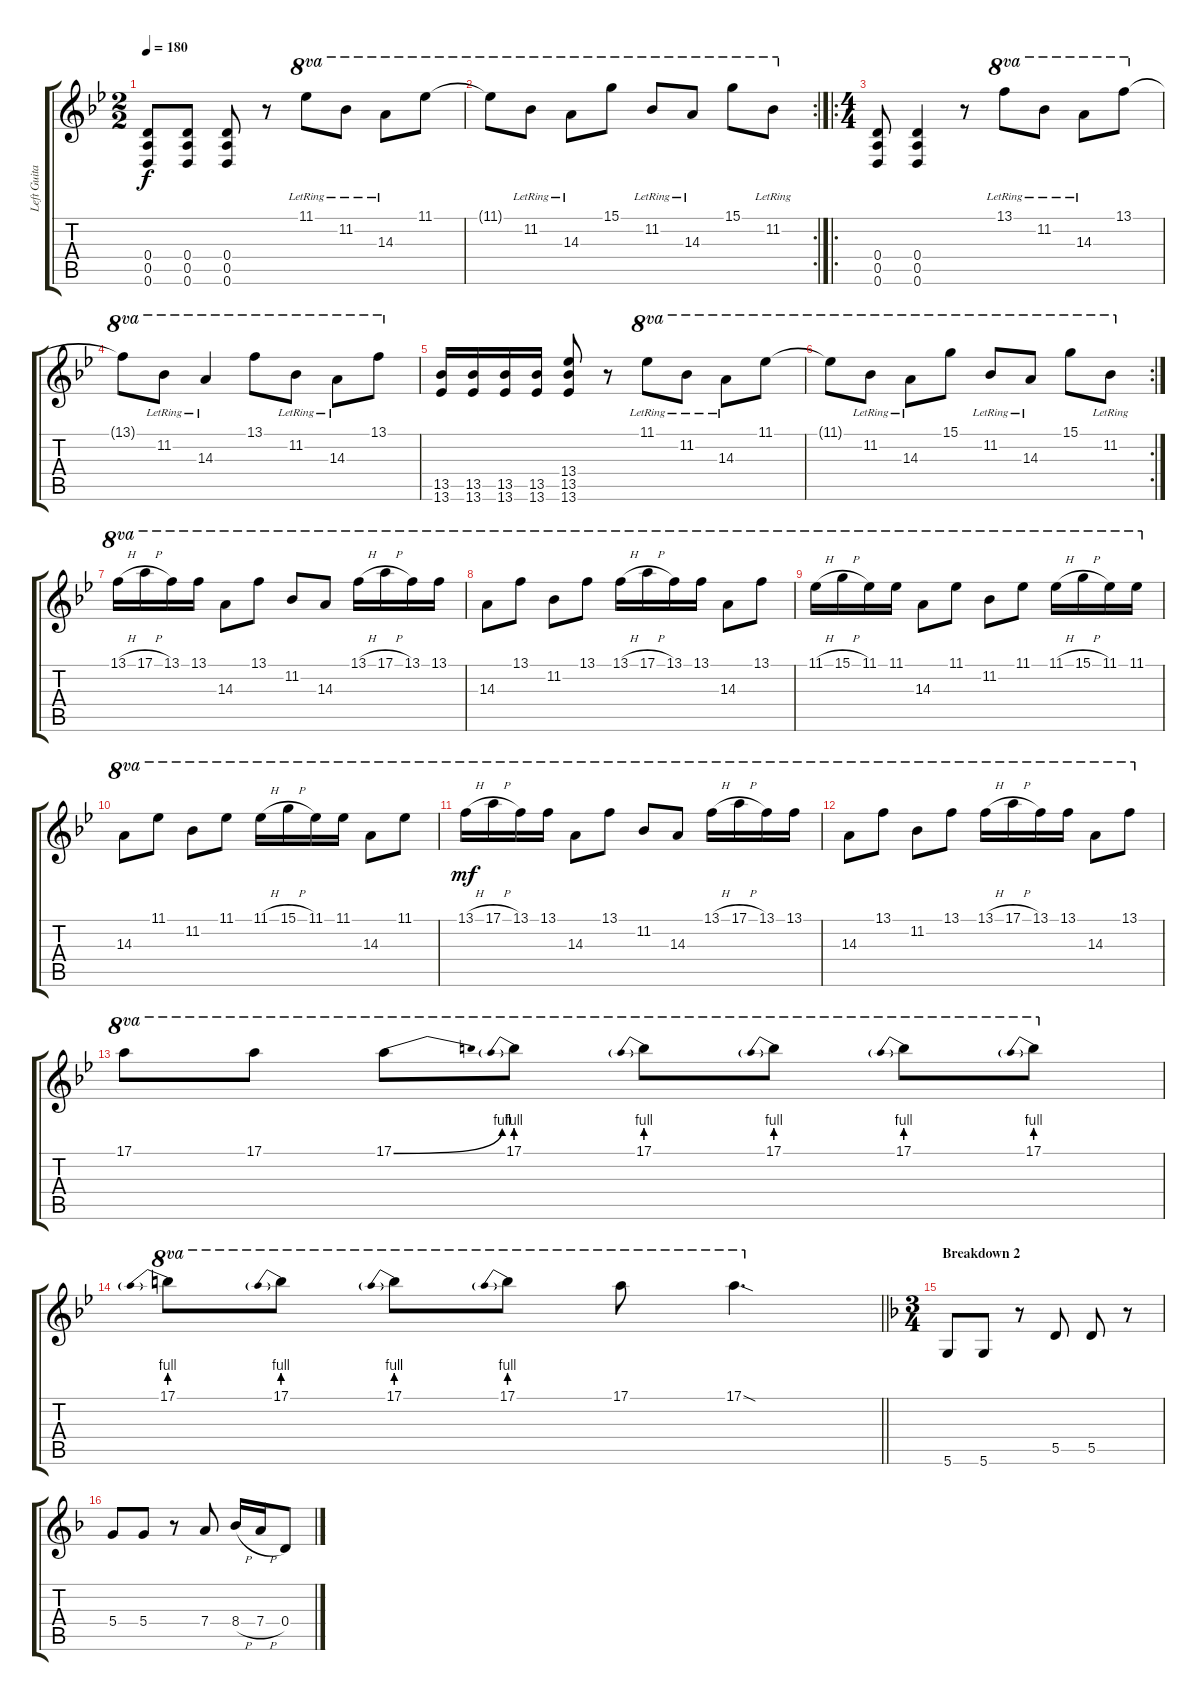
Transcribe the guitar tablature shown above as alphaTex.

\track ("Left Guitar" "Left Guita") {instrument distortionguitar}
\staff {score tabs}
\tuning (E4 B3 G3 D3 A2 D2) {hide}
\ts (2 2)
\tempo 180
\clef g2
\ks bb
(0.4 0.5 0.6).8{dy f} (0.4 0.5 0.6).8 (0.4 0.5 0.6).8 r.8 11.1{lr}.8{ot 8va} 11.2{lr}.8{ot 8va} 14.3{lr}.8{ot 8va} 11.1.8{ot 8va} |
\rc 2
11.1{t}.8{ot 8va} 11.2{lr}.8{ot 8va} 14.3{lr}.8{ot 8va} 15.1.8{ot 8va} 11.2{lr}.8{ot 8va} 14.3{lr}.8{ot 8va} 15.1.8{ot 8va} 11.2{lr}.8{ot 8va} |
\ro
\ts (4 4)
(0.4 0.5 0.6).8 (0.4 0.5 0.6).4 r.8 13.1{lr}.8{ot 8va} 11.2{lr}.8{ot 8va} 14.3{lr}.8{ot 8va} 13.1.8{ot 8va} |
13.1{t}.8{ot 8va} 11.2{lr}.8{ot 8va} 14.3{lr}.4{ot 8va} 13.1.8{ot 8va} 11.2{lr}.8{ot 8va} 14.3{lr}.8{ot 8va} 13.1.8{ot 8va} |
(13.5 13.6).16 (13.5 13.6).16 (13.5 13.6).16 (13.5 13.6).16 (13.4 13.5 13.6).8 r.8 11.1{lr}.8{ot 8va} 11.2{lr}.8{ot 8va} 14.3{lr}.8{ot 8va} 11.1.8{ot 8va} |
\rc 2
11.1{t}.8{ot 8va} 11.2{lr}.8{ot 8va} 14.3{lr}.8{ot 8va} 15.1.8{ot 8va} 11.2{lr}.8{ot 8va} 14.3{lr}.8{ot 8va} 15.1.8{ot 8va} 11.2{lr}.8{ot 8va} |
13.1{h}.16{ot 8va} 17.1{h}.16{ot 8va} 13.1.16{ot 8va} 13.1.16{ot 8va} 14.3.8{ot 8va} 13.1.8{ot 8va} 11.2.8{ot 8va} 14.3.8{ot 8va} 13.1{h}.16{ot 8va} 17.1{h}.16{ot 8va} 13.1.16{ot 8va} 13.1.16{ot 8va} |
14.3.8{ot 8va} 13.1.8{ot 8va} 11.2.8{ot 8va} 13.1.8{ot 8va} 13.1{h}.16{ot 8va} 17.1{h}.16{ot 8va} 13.1.16{ot 8va} 13.1.16{ot 8va} 14.3.8{ot 8va} 13.1.8{ot 8va} |
11.1{h}.16{ot 8va} 15.1{h}.16{ot 8va} 11.1.16{ot 8va} 11.1.16{ot 8va} 14.3.8{ot 8va} 11.1.8{ot 8va} 11.2.8{ot 8va} 11.1.8{ot 8va} 11.1{h}.16{ot 8va} 15.1{h}.16{ot 8va} 11.1.16{ot 8va} 11.1.16{ot 8va} |
14.3.8{ot 8va} 11.1.8{ot 8va} 11.2.8{ot 8va} 11.1.8{ot 8va} 11.1{h}.16{ot 8va} 15.1{h}.16{ot 8va} 11.1.16{ot 8va} 11.1.16{ot 8va} 14.3.8{ot 8va} 11.1.8{ot 8va} |
13.1{h}.16{ot 8va dy mf} 17.1{h}.16{ot 8va} 13.1.16{ot 8va} 13.1.16{ot 8va} 14.3.8{ot 8va} 13.1.8{ot 8va} 11.2.8{ot 8va} 14.3.8{ot 8va} 13.1{h}.16{ot 8va} 17.1{h}.16{ot 8va} 13.1.16{ot 8va} 13.1.16{ot 8va} |
14.3.8{ot 8va} 13.1.8{ot 8va} 11.2.8{ot 8va} 13.1.8{ot 8va} 13.1{h}.16{ot 8va} 17.1{h}.16{ot 8va} 13.1.16{ot 8va} 13.1.16{ot 8va} 14.3.8{ot 8va} 13.1.8{ot 8va} |
17.1.8{ot 8va} 17.1.8{ot 8va} 17.1{be (bend 0 0 60 4)}.8{ot 8va} 17.1{be (prebend 0 4 60 4)}.8{ot 8va} 17.1{be (prebend 0 4 60 4)}.8{ot 8va} 17.1{be (prebend 0 4 60 4)}.8{ot 8va} 17.1{be (prebend 0 4 60 4)}.8{ot 8va} 17.1{be (prebend 0 4 60 4)}.8{ot 8va} |
\barLineRight lightlight
17.1{be (prebend 0 4 60 4)}.8{ot 8va} 17.1{be (prebend 0 4 60 4)}.8{ot 8va} 17.1{be (prebend 0 4 60 4)}.8{ot 8va} 17.1{be (prebend 0 4 60 4)}.8{ot 8va} 17.1.8{ot 8va} 17.1{sod}.4{d ot 8va} |
\ts (3 4)
\section ("" "Breakdown 2")
\ks f
5.6.8 5.6.8 r.8 5.5.8 5.5.8 r.8 |
5.4.8 5.4.8 r.8 7.4.8 8.4{h}.16 7.4{h}.16 0.4.8
